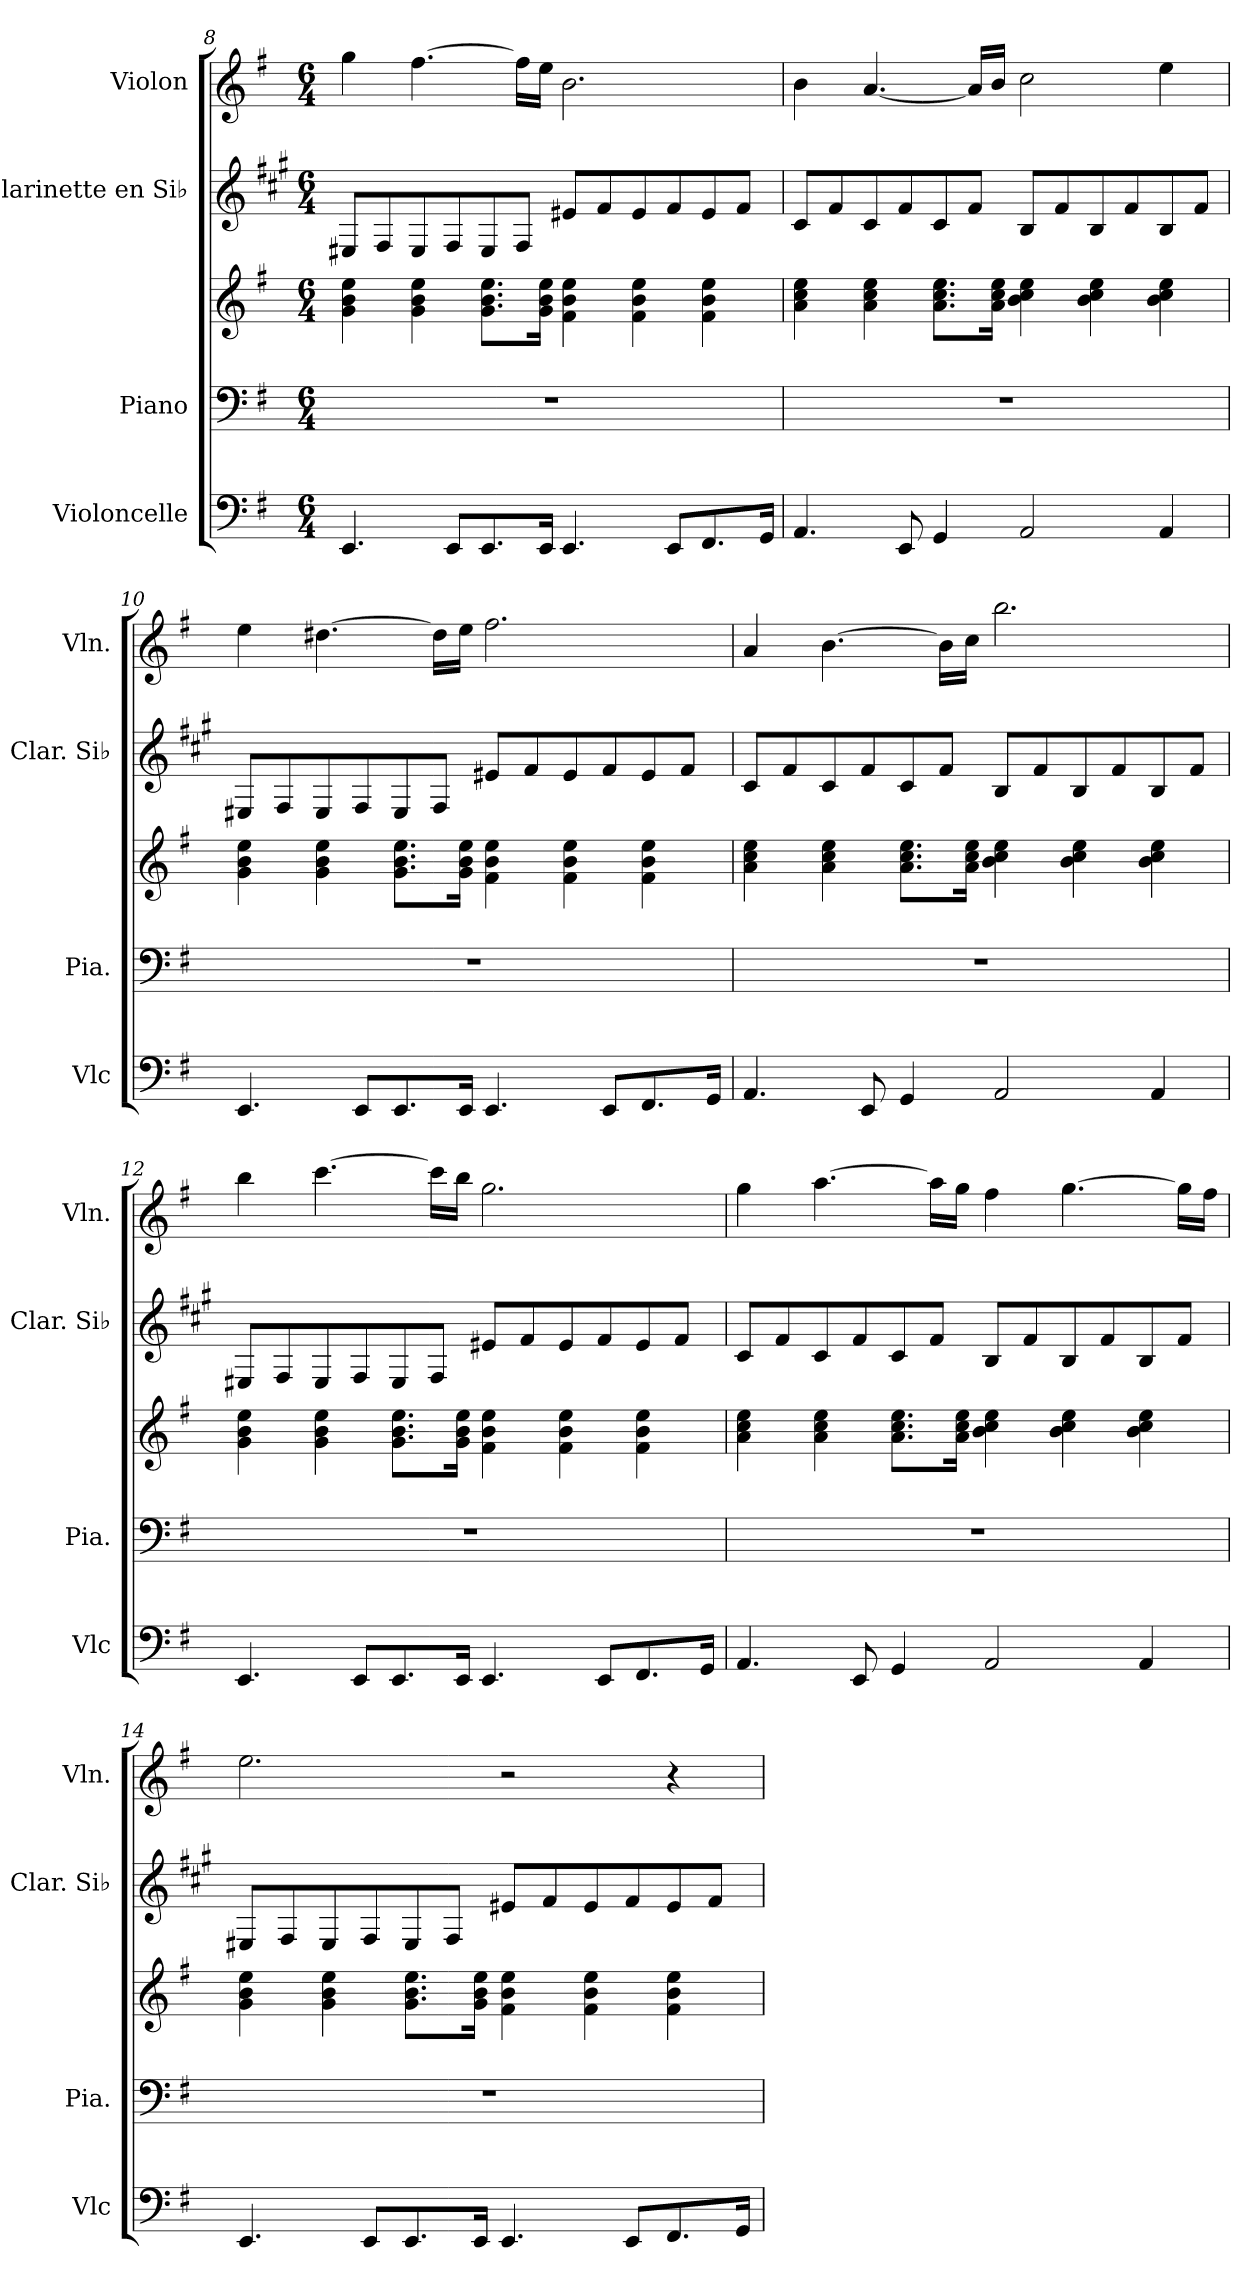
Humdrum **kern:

**kern	**kern	**kern	**kern	**kern
*part4	*part3	*part3	*part2	*part1
*staff5	*staff4	*staff3	*staff2	*staff1
*I"Violoncelle	*I"Piano	*	*I"Clarinette en Si♭	*I"Violon
*I'Vlc	*I'Pia.	*	*I'Clar. Si♭	*I'Vln.
!!LO:LB:g=z
*clefF4	*clefF4	*clefG2	*clefG2	*clefG2
*	*	*	*ITrd1c2	*
*k[f#]	*k[f#]	*k[f#]	*k[f#]	*k[f#]
*G:	*G:	*G:	*G:	*G:
*M6/4	*M6/4	*M6/4	*M6/4	*M6/4
=8	=8	=8	=8	=8
4.EE/	1.r	4g\ 4b\ 4ee\	8D#X/L	4gg\
.	.	.	8E/	.
.	.	4g\ 4b\ 4ee\	8D#/	[4.ff#\
8EE/L	.	.	8E/	.
8.EE/	.	8.g\ 8.b\ 8.ee\L	8D#/	.
.	.	.	8E/J	16ff#\LL]
16EE/Jk	.	16g\ 16b\ 16ee\Jk	.	16ee\JJ
4.EE/	.	4f#\ 4b\ 4ee\	8d#X/L	2.b\
.	.	.	8e/	.
.	.	4f#\ 4b\ 4ee\	8d#/	.
8EE/L	.	.	8e/	.
8.FF#/	.	4f#\ 4b\ 4ee\	8d#/	.
.	.	.	8e/J	.
16GG/Jk	.	.	.	.
=9	=9	=9	=9	=9
4.AA/	1.r	4a\ 4cc\ 4ee\	8B/L	4b\
.	.	.	8e/	.
.	.	4a\ 4cc\ 4ee\	8B/	[4.a/
8EE/	.	.	8e/	.
4GG/	.	8.a\ 8.cc\ 8.ee\L	8B/	.
.	.	.	8e/J	16a/LL]
.	.	16a\ 16cc\ 16ee\Jk	.	16b/JJ
2AA/	.	4b\ 4cc\ 4ee\	8A/L	2cc\
.	.	.	8e/	.
.	.	4b\ 4cc\ 4ee\	8A/	.
.	.	.	8e/	.
4AA/	.	4b\ 4cc\ 4ee\	8A/	4ee\
.	.	.	8e/J	.
!!LO:PB:g=z
=10	=10	=10	=10	=10
4.EE/	1.r	4g\ 4b\ 4ee\	8D#X/L	4ee\
.	.	.	8E/	.
.	.	4g\ 4b\ 4ee\	8D#/	[4.dd#X\
8EE/L	.	.	8E/	.
8.EE/	.	8.g\ 8.b\ 8.ee\L	8D#/	.
.	.	.	8E/J	16dd#\LL]
16EE/Jk	.	16g\ 16b\ 16ee\Jk	.	16ee\JJ
4.EE/	.	4f#\ 4b\ 4ee\	8d#X/L	2.ff#\
.	.	.	8e/	.
.	.	4f#\ 4b\ 4ee\	8d#/	.
8EE/L	.	.	8e/	.
8.FF#/	.	4f#\ 4b\ 4ee\	8d#/	.
.	.	.	8e/J	.
16GG/Jk	.	.	.	.
=11	=11	=11	=11	=11
4.AA/	1.r	4a\ 4cc\ 4ee\	8B/L	4a/
.	.	.	8e/	.
.	.	4a\ 4cc\ 4ee\	8B/	[4.b\
8EE/	.	.	8e/	.
4GG/	.	8.a\ 8.cc\ 8.ee\L	8B/	.
.	.	.	8e/J	16b\LL]
.	.	16a\ 16cc\ 16ee\Jk	.	16cc\JJ
2AA/	.	4b\ 4cc\ 4ee\	8A/L	2.bb\
.	.	.	8e/	.
.	.	4b\ 4cc\ 4ee\	8A/	.
.	.	.	8e/	.
4AA/	.	4b\ 4cc\ 4ee\	8A/	.
.	.	.	8e/J	.
!!LO:LB:g=z
=12	=12	=12	=12	=12
4.EE/	1.r	4g\ 4b\ 4ee\	8D#X/L	4bb\
.	.	.	8E/	.
.	.	4g\ 4b\ 4ee\	8D#/	[4.ccc\
8EE/L	.	.	8E/	.
8.EE/	.	8.g\ 8.b\ 8.ee\L	8D#/	.
.	.	.	8E/J	16ccc\LL]
16EE/Jk	.	16g\ 16b\ 16ee\Jk	.	16bb\JJ
4.EE/	.	4f#\ 4b\ 4ee\	8d#X/L	2.gg\
.	.	.	8e/	.
.	.	4f#\ 4b\ 4ee\	8d#/	.
8EE/L	.	.	8e/	.
8.FF#/	.	4f#\ 4b\ 4ee\	8d#/	.
.	.	.	8e/J	.
16GG/Jk	.	.	.	.
=13	=13	=13	=13	=13
4.AA/	1.r	4a\ 4cc\ 4ee\	8B/L	4gg\
.	.	.	8e/	.
.	.	4a\ 4cc\ 4ee\	8B/	[4.aa\
8EE/	.	.	8e/	.
4GG/	.	8.a\ 8.cc\ 8.ee\L	8B/	.
.	.	.	8e/J	16aa\LL]
.	.	16a\ 16cc\ 16ee\Jk	.	16gg\JJ
2AA/	.	4b\ 4cc\ 4ee\	8A/L	4ff#\
.	.	.	8e/	.
.	.	4b\ 4cc\ 4ee\	8A/	[4.gg\
.	.	.	8e/	.
4AA/	.	4b\ 4cc\ 4ee\	8A/	.
.	.	.	8e/J	16gg\LL]
.	.	.	.	16ff#\JJ
!!LO:PB:g=z
=14	=14	=14	=14	=14
4.EE/	1.r	4g\ 4b\ 4ee\	8D#X/L	2.ee\
.	.	.	8E/	.
.	.	4g\ 4b\ 4ee\	8D#/	.
8EE/L	.	.	8E/	.
8.EE/	.	8.g\ 8.b\ 8.ee\L	8D#/	.
.	.	.	8E/J	.
16EE/Jk	.	16g\ 16b\ 16ee\Jk	.	.
4.EE/	.	4f#\ 4b\ 4ee\	8d#X/L	2r
.	.	.	8e/	.
.	.	4f#\ 4b\ 4ee\	8d#/	.
8EE/L	.	.	8e/	.
8.FF#/	.	4f#\ 4b\ 4ee\	8d#/	4r
.	.	.	8e/J	.
16GG/Jk	.	.	.	.
=	=	=	=	=
*-	*-	*-	*-	*-
